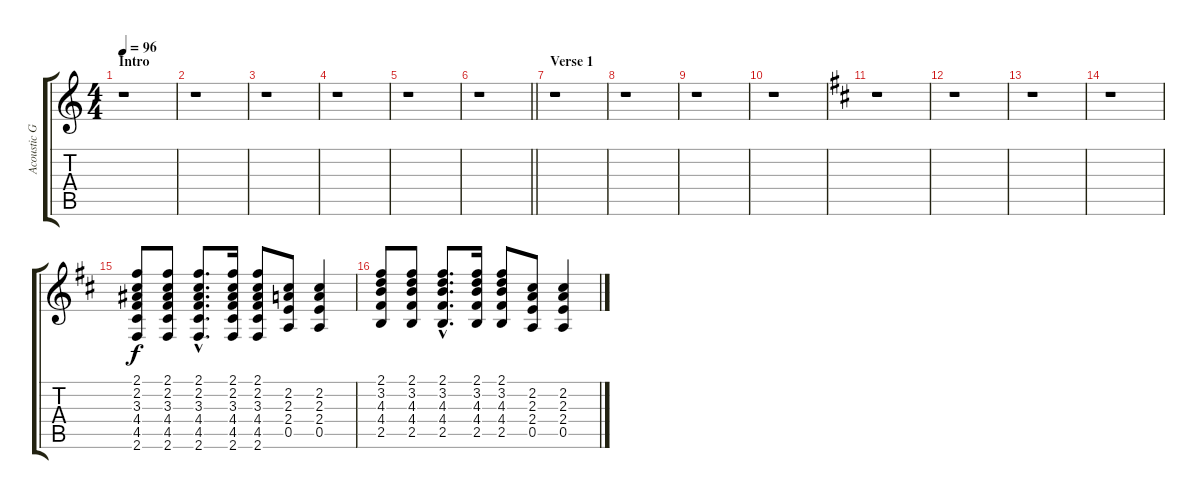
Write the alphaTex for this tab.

\track ("Acoustic Guitar" "Acoustic G") {instrument acousticguitarsteel}
\staff {score tabs}
\tuning (E4 B3 G3 D3 A2 E2) {hide}
\ts (4 4)
\section ("" "Intro")
\tempo 96
\clef g2
\ks c
r.1{dy f instrument acousticguitarsteel} |
r.1 |
r.1 |
r.1 |
r.1 |
\barLineRight lightlight
r.1 |
\section ("" "Verse 1")
r.1 |
r.1 |
r.1 |
r.1 |
\ks d
r.1 |
r.1 |
r.1 |
r.1 |
(2.1 2.2 3.3 4.4 4.5 2.6).8 (2.1 2.2 3.3 4.4 4.5 2.6).8 (2.1{hac} 2.2{hac} 3.3{hac} 4.4{hac} 4.5{hac} 2.6{hac}).8{d} (2.1 2.2 3.3 4.4 4.5 2.6).16 (2.1 2.2 3.3 4.4 4.5 2.6).8 (2.2 2.3 2.4 0.5).8 (2.2 2.3 2.4 0.5).4 |
(2.1 3.2 4.3 4.4 2.5).8 (2.1 3.2 4.3 4.4 2.5).8 (2.1{hac} 3.2{hac} 4.3{hac} 4.4{hac} 2.5{hac}).8{d} (2.1 3.2 4.3 4.4 2.5).16 (2.1 3.2 4.3 4.4 2.5).8 (2.2 2.3 2.4 0.5).8 (2.2 2.3 2.4 0.5).4
